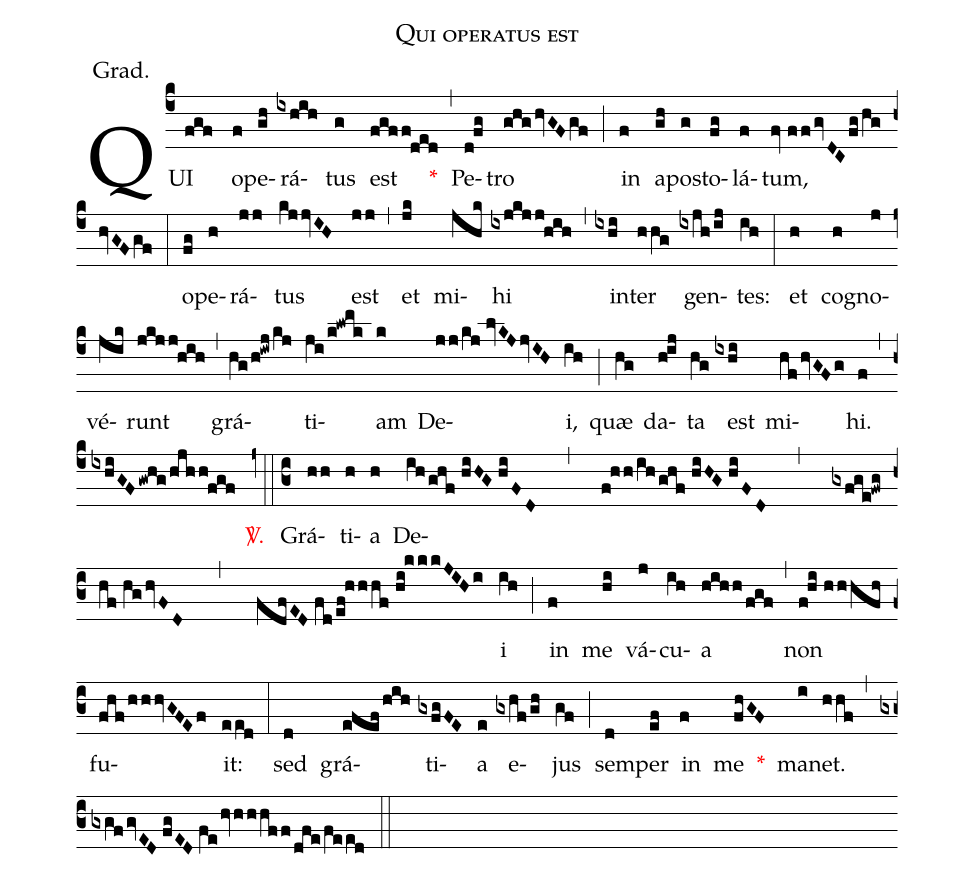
name:Qui operatus est;
annotation:Grad.;
mode:V.;
office-part:Gradual;
%%
(c4) QUI(fgf) o(f)pe(gh)rá(ixhih)tus(g) est(fgff!ded) <v>\red{*}</v>(,) Pe(d!fg)tro(ghg/hvGF/gf) (;) in(f) a(gh)po(g)sto(fg)lá(f)tum,(fv//ff/gvDC/fg/hg/hvGF/gf) (:) o(fg)pe(h)rá(jj)tus(kjjvIH) est(jj) (,) et(jk) mi(jhk)hi(ixjkjj!hih) (,) in(ixhi)ter(hhg) gen(ixjh/ij)tes:(ih) (:) et(h) co(h)gno(j)vé(jik)runt(jkjj!hih) (,) grá(hg/h!iwj/kj)ti(ji/k!lwmk)am(k) De(jj/kj//lvKJ/jvIH)i,(ih) (;) quæ(hg) da(h!ij)ta(hg) est(ixhi) mi(hf/hvGFg)hi.(f) (,) (ixhiGF/gwhg/hjhh!fgf) <v>\red{\Vbar.}</v>(z0::c3) Grá(hh)ti(h)a(h) De(ih/ghf//hiHG//hiFD , f!hh/ih/ghf//hiHG//hiFD , gxfge!fwg/hf//hg/hvFD , fdfED//fd/ef!hhhf//hi!kkkJIHi)i(ih) (;) in(f) me(hi) vá(j)cu(ih)a(hihh/fgf) (,) non(f!hi//hhhfh) fu(fhf/hhhvGFEf)it:(eed) (:) sed(d) grá(efef/hih)ti(gxfgFE)a(e) e(gxhf/gh)jus(gf) (;) sem(d)per(ef) in(f) me(fhGF) <v>\red{*}</v>() ma(i)net.(hhf) (,) (gxgf/gvED//fgED//fe/hvhhhff/dfe/feed) (::)
